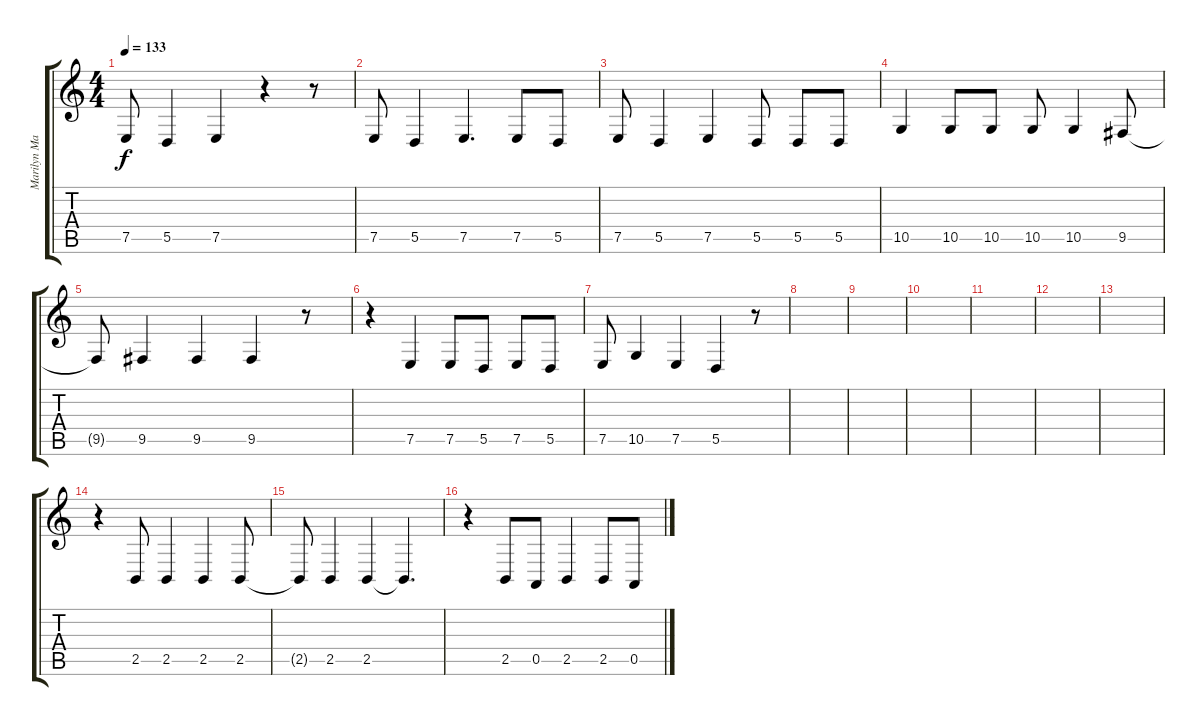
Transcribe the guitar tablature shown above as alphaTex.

\track ("Marilyn Manson" "Marilyn Ma") {instrument lead2sawtooth}
\staff {score tabs}
\tuning (E4 B3 G3 D3 A2 E2) {hide}
\ts (4 4)
\tempo 133
\clef g2
\ks c
7.5.8{dy f} 5.5.4 7.5.4 r.4 r.8 |
7.5.8 5.5.4 7.5.4{d} 7.5.8 5.5.8 |
7.5.8 5.5.4 7.5.4 5.5.8 5.5.8 5.5.8 |
10.5.4 10.5.8 10.5.8 10.5.8 10.5.4 9.5.8 |
9.5{t}.8 9.5.4 9.5.4 9.5.4 r.8 |
r.4 7.5.4 7.5.8 5.5.8 7.5.8 5.5.8 |
7.5.8 10.5.4 7.5.4 5.5.4 r.8 |
|
|
|
|
|
|
r.4 2.5.8 2.5.4 2.5.4 2.5.8 |
2.5{t}.8 2.5.4 2.5.4 2.5{t}.4{d} |
r.4 2.5.8 0.5.8 2.5.4 2.5.8 0.5.8
